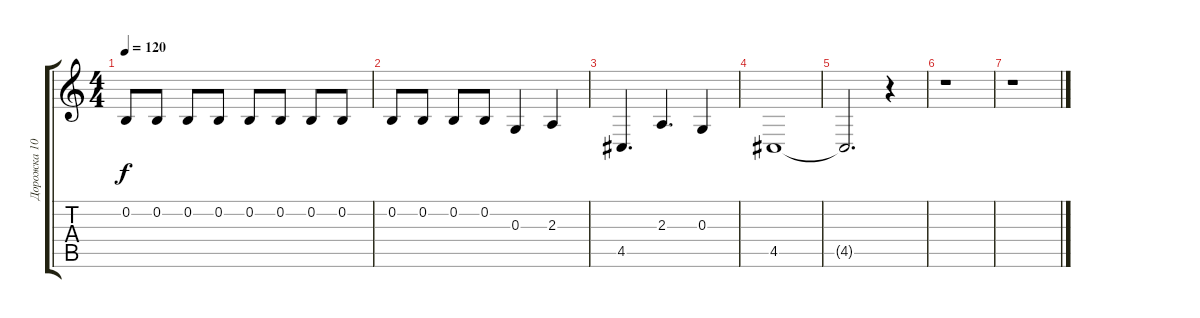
\track ("Дорожка 10" "Дорожка 10") {instrument acousticgrandpiano}
\staff {score tabs}
\tuning (E4 B3 G3 D3 A2 E2) {hide}
\ts (4 4)
\tempo 120
\clef g2
\ks c
0.2.8{dy f} 0.2.8 0.2.8 0.2.8 0.2.8 0.2.8 0.2.8 0.2.8 |
0.2.8 0.2.8 0.2.8 0.2.8 0.3.4 2.3.4 |
4.5.4{d} 2.3.4{d} 0.3.4 |
4.5.1 |
4.5{t}.2{d} r.4 |
r.1 |
r.1
